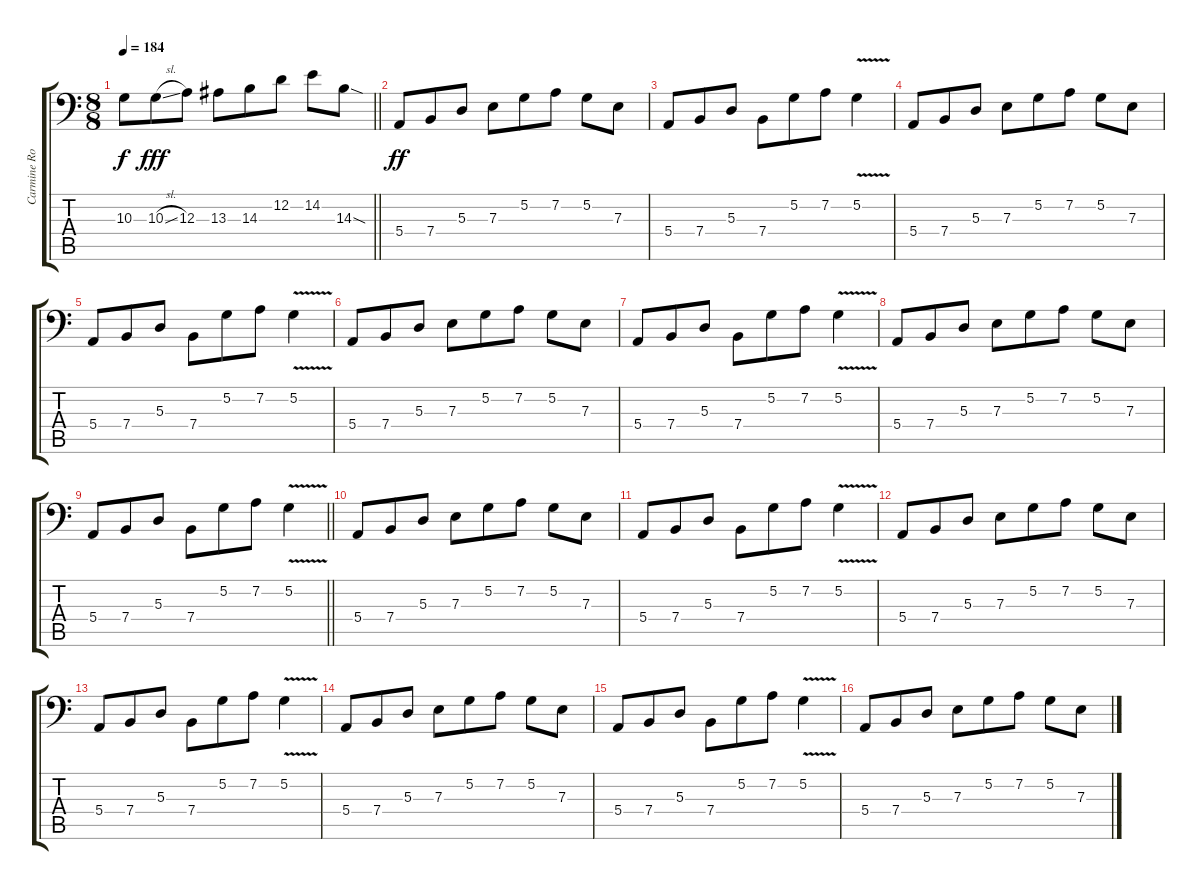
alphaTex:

\track ("Carmine Rojas Bass" "Carmine Ro") {instrument electricbassfinger}
\staff {score tabs}
\tuning (G2 D2 A1 E1 B0 G0) {hide}
\ts (8 8)
\tempo 184
\clef f4
\barLineRight lightlight
\ks c
10.3{t}.8{dy f} 10.3{sl}.8{dy fff} 12.3.8 13.3.8 14.3.8 12.2.8 14.2.8 14.3{sod}.8 |
5.4.8{dy ff} 7.4.8 5.3.8 7.3.8 5.2.8 7.2.8 5.2.8 7.3.8 |
5.4.8 7.4.8 5.3.8 7.4.8 5.2.8 7.2.8 5.2{v}.4 |
5.4.8 7.4.8 5.3.8 7.3.8 5.2.8 7.2.8 5.2.8 7.3.8 |
5.4.8 7.4.8 5.3.8 7.4.8 5.2.8 7.2.8 5.2{v}.4 |
5.4.8 7.4.8 5.3.8 7.3.8 5.2.8 7.2.8 5.2.8 7.3.8 |
5.4.8 7.4.8 5.3.8 7.4.8 5.2.8 7.2.8 5.2{v}.4 |
5.4.8 7.4.8 5.3.8 7.3.8 5.2.8 7.2.8 5.2.8 7.3.8 |
\barLineRight lightlight
5.4.8 7.4.8 5.3.8 7.4.8 5.2.8 7.2.8 5.2{v}.4 |
5.4.8 7.4.8 5.3.8 7.3.8 5.2.8 7.2.8 5.2.8 7.3.8 |
5.4.8 7.4.8 5.3.8 7.4.8 5.2.8 7.2.8 5.2{v}.4 |
5.4.8 7.4.8 5.3.8 7.3.8 5.2.8 7.2.8 5.2.8 7.3.8 |
5.4.8 7.4.8 5.3.8 7.4.8 5.2.8 7.2.8 5.2{v}.4 |
5.4.8 7.4.8 5.3.8 7.3.8 5.2.8 7.2.8 5.2.8 7.3.8 |
5.4.8 7.4.8 5.3.8 7.4.8 5.2.8 7.2.8 5.2{v}.4 |
5.4.8 7.4.8 5.3.8 7.3.8 5.2.8 7.2.8 5.2.8 7.3.8
